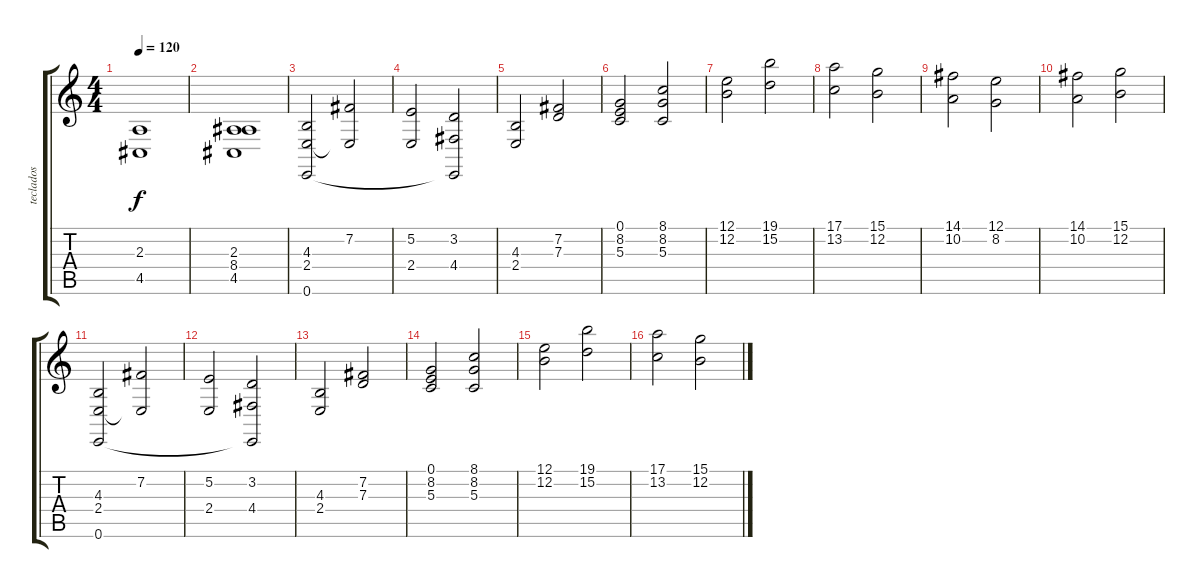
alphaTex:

\track ("teclados" "teclados") {instrument stringensemble2}
\staff {score tabs}
\tuning (E4 B3 G3 D3 A2 E2) {hide}
\ts (4 4)
\tempo 120
\clef g2
\ks c
(2.3 4.5).1{dy f} |
(2.3 8.4 4.5).1 |
(4.3 2.4 0.6).2 (7.2 2.4{t}).2 |
(5.2 2.4).2 (3.2 4.4 0.6{t}).2 |
(4.3 2.4).2 (7.2 7.3).2 |
(0.1 8.2 5.3).2 (8.1 8.2 5.3).2 |
(12.1 12.2).2 (19.1 15.2).2 |
(17.1 13.2).2 (15.1 12.2).2 |
(14.1 10.2).2 (12.1 8.2).2 |
(14.1 10.2).2 (15.1 12.2).2 |
(4.3 2.4 0.6).2 (7.2 2.4{t}).2 |
(5.2 2.4).2 (3.2 4.4 0.6{t}).2 |
(4.3 2.4).2 (7.2 7.3).2 |
(0.1 8.2 5.3).2 (8.1 8.2 5.3).2 |
(12.1 12.2).2 (19.1 15.2).2 |
(17.1 13.2).2 (15.1 12.2).2
